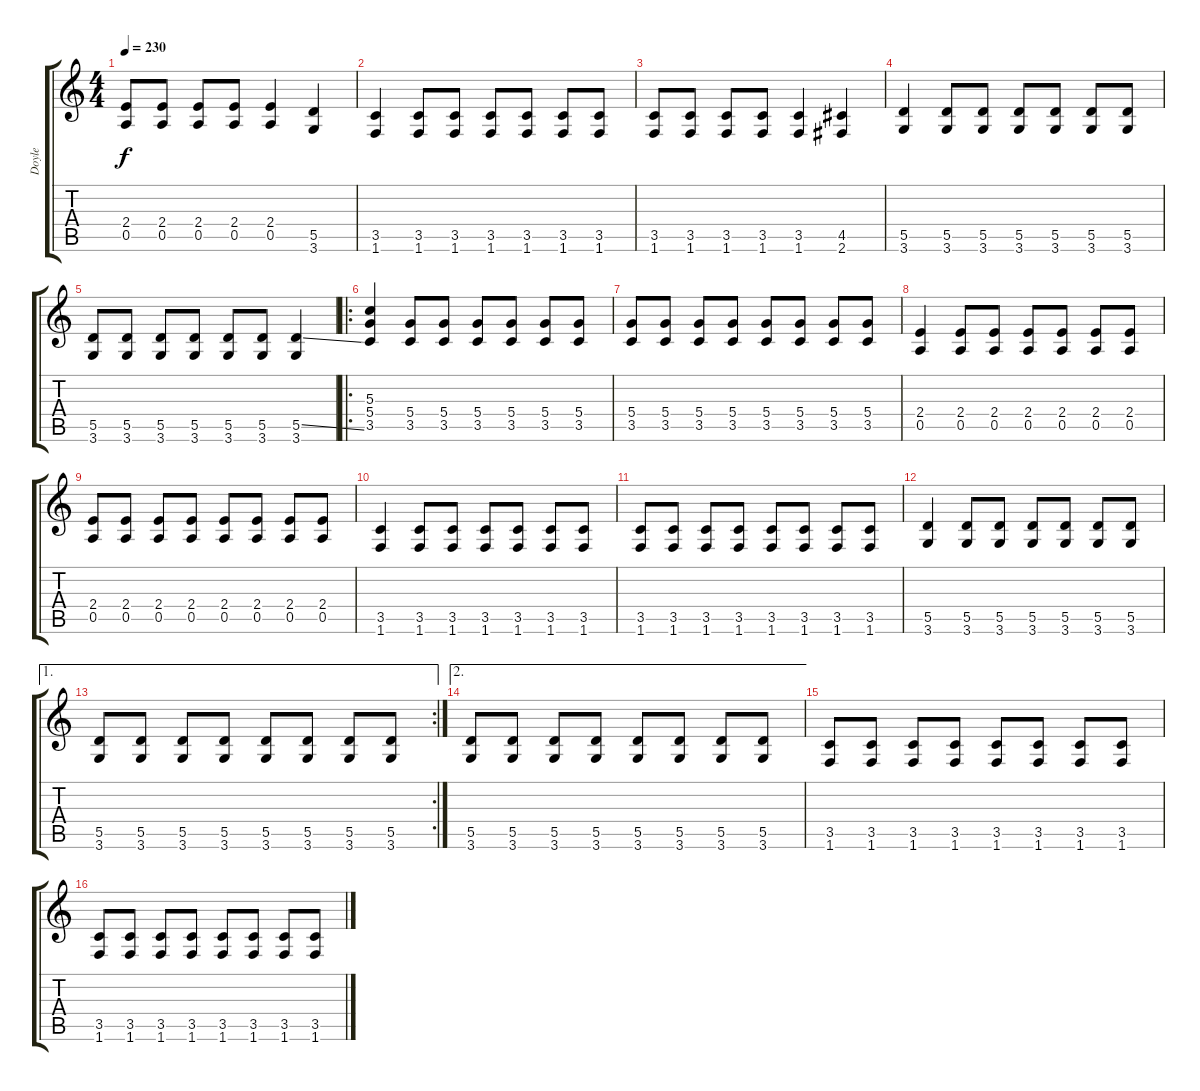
\track ("Doyle" "Doyle") {instrument distortionguitar}
\staff {score tabs}
\tuning (E4 B3 G3 D3 A2 E2) {hide}
\ts (4 4)
\tempo 230
\clef g2
\ks c
(2.4 0.5).8{dy f} (2.4 0.5).8 (2.4 0.5).8 (2.4 0.5).8 (2.4 0.5).4 (5.5 3.6).4 |
(3.5 1.6).4 (3.5 1.6).8 (3.5 1.6).8 (3.5 1.6).8 (3.5 1.6).8 (3.5 1.6).8 (3.5 1.6).8 |
(3.5 1.6).8 (3.5 1.6).8 (3.5 1.6).8 (3.5 1.6).8 (3.5 1.6).4 (4.5 2.6).4 |
(5.5 3.6).4 (5.5 3.6).8 (5.5 3.6).8 (5.5 3.6).8 (5.5 3.6).8 (5.5 3.6).8 (5.5 3.6).8 |
(5.5 3.6).8 (5.5 3.6).8 (5.5 3.6).8 (5.5 3.6).8 (5.5 3.6).8 (5.5 3.6).8 (5.5{ss} 3.6).4 |
\ro
(5.3 5.4 3.5).4 (5.4 3.5).8 (5.4 3.5).8 (5.4 3.5).8 (5.4 3.5).8 (5.4 3.5).8 (5.4 3.5).8 |
(5.4 3.5).8 (5.4 3.5).8 (5.4 3.5).8 (5.4 3.5).8 (5.4 3.5).8 (5.4 3.5).8 (5.4 3.5).8 (5.4 3.5).8 |
(2.4 0.5).4 (2.4 0.5).8 (2.4 0.5).8 (2.4 0.5).8 (2.4 0.5).8 (2.4 0.5).8 (2.4 0.5).8 |
(2.4 0.5).8 (2.4 0.5).8 (2.4 0.5).8 (2.4 0.5).8 (2.4 0.5).8 (2.4 0.5).8 (2.4 0.5).8 (2.4 0.5).8 |
(3.5 1.6).4 (3.5 1.6).8 (3.5 1.6).8 (3.5 1.6).8 (3.5 1.6).8 (3.5 1.6).8 (3.5 1.6).8 |
(3.5 1.6).8 (3.5 1.6).8 (3.5 1.6).8 (3.5 1.6).8 (3.5 1.6).8 (3.5 1.6).8 (3.5 1.6).8 (3.5 1.6).8 |
(5.5 3.6).4 (5.5 3.6).8 (5.5 3.6).8 (5.5 3.6).8 (5.5 3.6).8 (5.5 3.6).8 (5.5 3.6).8 |
\ae 1
\rc 2
(5.5 3.6).8 (5.5 3.6).8 (5.5 3.6).8 (5.5 3.6).8 (5.5 3.6).8 (5.5 3.6).8 (5.5 3.6).8 (5.5 3.6).8 |
\ae 2
(5.5 3.6).8 (5.5 3.6).8 (5.5 3.6).8 (5.5 3.6).8 (5.5 3.6).8 (5.5 3.6).8 (5.5 3.6).8 (5.5 3.6).8 |
(3.5 1.6).8 (3.5 1.6).8 (3.5 1.6).8 (3.5 1.6).8 (3.5 1.6).8 (3.5 1.6).8 (3.5 1.6).8 (3.5 1.6).8 |
(3.5 1.6).8 (3.5 1.6).8 (3.5 1.6).8 (3.5 1.6).8 (3.5 1.6).8 (3.5 1.6).8 (3.5 1.6).8 (3.5 1.6).8
